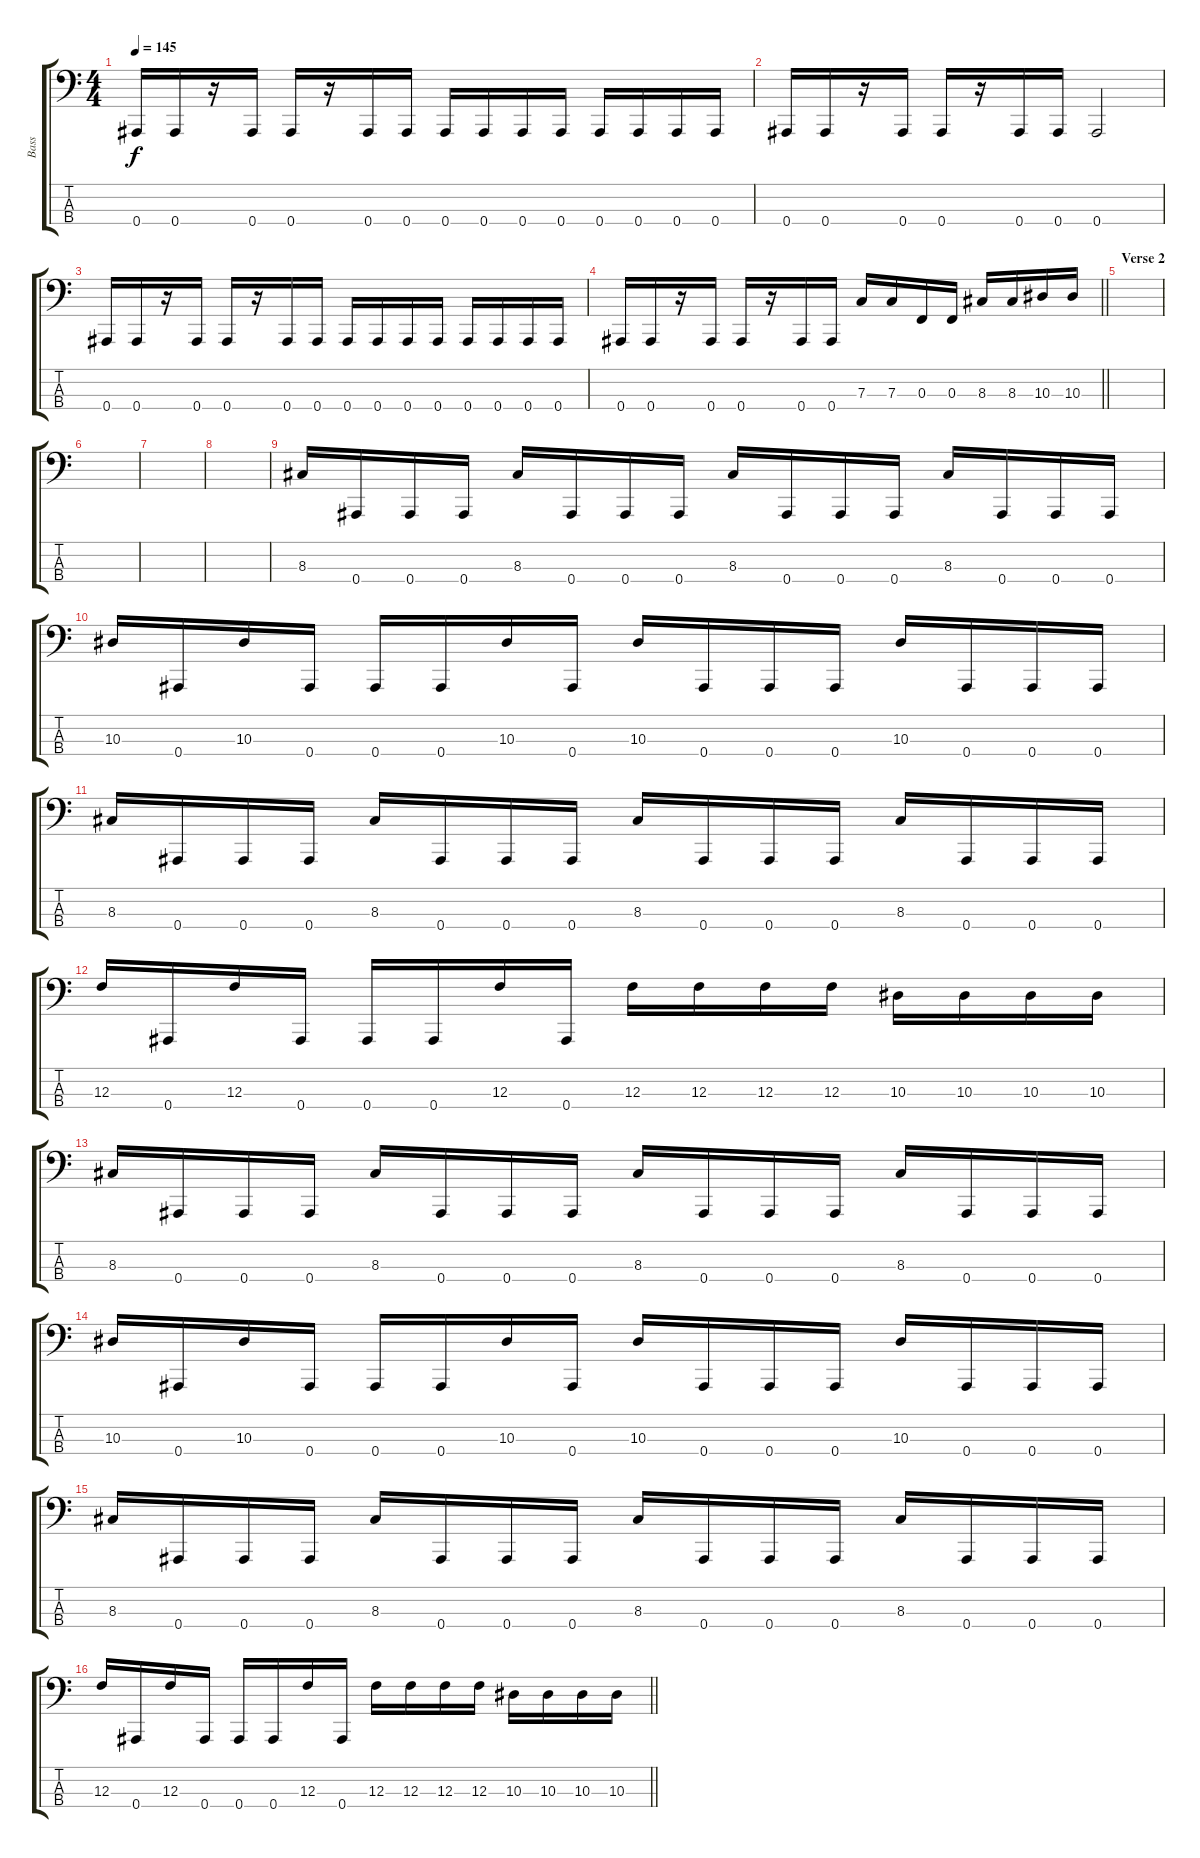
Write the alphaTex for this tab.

\track ("Bass" "Bass") {instrument electricbasspick}
\staff {score tabs}
\tuning (Eb2 Bb1 F1 Bb0) {hide}
\ts (4 4)
\tempo 145
\clef f4
\ks aminor
0.4.16{dy f} 0.4.16 r.16 0.4.16 0.4.16 r.16 0.4.16 0.4.16 0.4.16 0.4.16 0.4.16 0.4.16 0.4.16 0.4.16 0.4.16 0.4.16 |
0.4.16 0.4.16 r.16 0.4.16 0.4.16 r.16 0.4.16 0.4.16 0.4.2 |
0.4.16 0.4.16 r.16 0.4.16 0.4.16 r.16 0.4.16 0.4.16 0.4.16 0.4.16 0.4.16 0.4.16 0.4.16 0.4.16 0.4.16 0.4.16 |
\barLineRight lightlight
0.4.16 0.4.16 r.16 0.4.16 0.4.16 r.16 0.4.16 0.4.16 7.3.16 7.3.16 0.3.16 0.3.16 8.3.16 8.3.16 10.3.16 10.3.16 |
\section ("" "Verse 2")
|
|
|
|
8.3.16 0.4.16 0.4.16 0.4.16 8.3.16 0.4.16 0.4.16 0.4.16 8.3.16 0.4.16 0.4.16 0.4.16 8.3.16 0.4.16 0.4.16 0.4.16 |
10.3.16 0.4.16 10.3.16 0.4.16 0.4.16 0.4.16 10.3.16 0.4.16 10.3.16 0.4.16 0.4.16 0.4.16 10.3.16 0.4.16 0.4.16 0.4.16 |
8.3.16 0.4.16 0.4.16 0.4.16 8.3.16 0.4.16 0.4.16 0.4.16 8.3.16 0.4.16 0.4.16 0.4.16 8.3.16 0.4.16 0.4.16 0.4.16 |
12.3.16 0.4.16 12.3.16 0.4.16 0.4.16 0.4.16 12.3.16 0.4.16 12.3.16 12.3.16 12.3.16 12.3.16 10.3.16 10.3.16 10.3.16 10.3.16 |
8.3.16 0.4.16 0.4.16 0.4.16 8.3.16 0.4.16 0.4.16 0.4.16 8.3.16 0.4.16 0.4.16 0.4.16 8.3.16 0.4.16 0.4.16 0.4.16 |
10.3.16 0.4.16 10.3.16 0.4.16 0.4.16 0.4.16 10.3.16 0.4.16 10.3.16 0.4.16 0.4.16 0.4.16 10.3.16 0.4.16 0.4.16 0.4.16 |
8.3.16 0.4.16 0.4.16 0.4.16 8.3.16 0.4.16 0.4.16 0.4.16 8.3.16 0.4.16 0.4.16 0.4.16 8.3.16 0.4.16 0.4.16 0.4.16 |
\barLineRight lightlight
12.3.16 0.4.16 12.3.16 0.4.16 0.4.16 0.4.16 12.3.16 0.4.16 12.3.16 12.3.16 12.3.16 12.3.16 10.3.16 10.3.16 10.3.16 10.3.16
